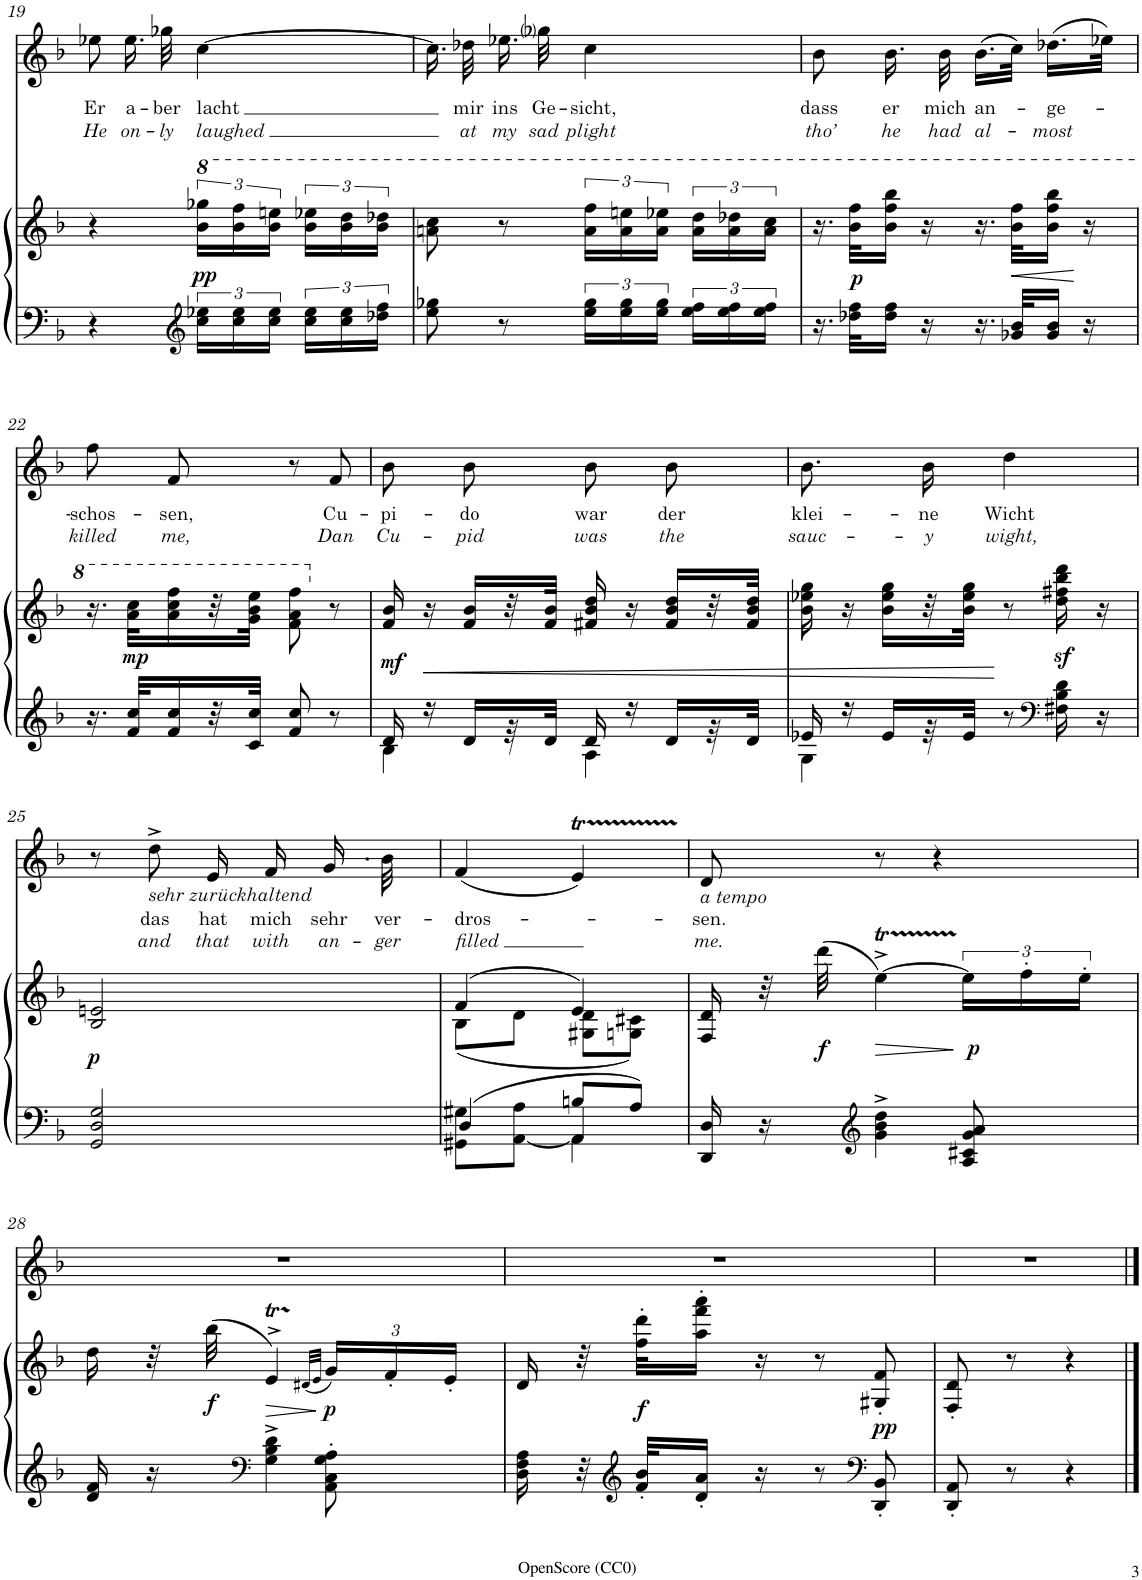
**kern	**kern	**dynam	**kern	**text	**text
*part2	*part2	*part2	*part1	*part1	*part1
*staff3	*staff2	*staff2/3	*staff1	*staff1	*staff1
*I"Piano	*	*	*I"Voice	*	*
*I'Pno	*	*	*	*	*
!!LO:PB:g=z
*clefF4	*clefG2	*	*clefG2	*	*
*k[b-]	*k[b-]	*	*k[b-]	*	*
*M4/8	*M4/8	*	*M4/8	*	*
=19	=19	=19	=19	=19	=19
!	!	!	!	!LO:LY:b	!LO:LY:b
4r	4r	.	8ee-X\	Er	He
!	!	!	!	!LO:LY:b	!LO:LY:b
.	.	.	16.ee-\	a-	on-
!	!	!	!	!LO:LY:b	!LO:LY:b
.	.	.	32gg-X\	-ber	-ly
*clefG2	*	*	*	*	*
*	*8va	*	*	*	*
!	!	!LO:DY:b	!	!LO:LY:b	!LO:LY:b
24cc\ 24ee-X\LL	24bb-\ 24ggg-X\LL	pp	[4cc\	lacht	laughed
24cc\ 24ee-\	24bb-\ 24fff\	.	.	.	.
24cc\ 24ee-\JJ	24bb-\ 24eeen\JJ	.	.	.	.
24cc\ 24ee-\LL	24bb-\ 24eee-X\LL	.	.	.	.
24cc\ 24ee-\	24bb-\ 24ddd\	.	.	.	.
24dd-X\ 24ff\JJ	24bb-\ 24ddd-X\JJ	.	.	.	.
=20	=20	=20	=20	=20	=20
8ee\ 8gg-X\	8aan\ 8ccc\	.	16.cc\]	.	.
!	!	!	!	!LO:LY:b	!LO:LY:b
.	.	.	32dd-X\	mir	at
!	!	!	!	!LO:LY:b	!LO:LY:b
8r	8r	.	16.ee-X\	ins	my
!	!	!	!	!LO:LY:b	!LO:LY:b
.	.	.	32gg-i\	Ge-	sad
!	!	!	!	!LO:LY:b	!LO:LY:b
24ee\ 24gg-\LL	24aa\ 24fff\LL	.	4cc\	-sicht,	plight
24ee\ 24gg-\	24aa\ 24eeen\	.	.	.	.
24ee\ 24gg-\JJ	24aa\ 24eee-X\JJ	.	.	.	.
24ee\ 24ff\LL	24aa\ 24ddd\LL	.	.	.	.
24ee\ 24ff\	24aa\ 24ddd-X\	.	.	.	.
24ee\ 24ff\JJ	24aa\ 24ccc\JJ	.	.	.	.
=21	=21	=21	=21	=21	=21
!	!	!	!	!LO:LY:b	!LO:LY:b
16.r	16.r	.	8b-\	dass	tho’
!	!	!LO:DY:b	!	!	!
32dd-X\ 32ff\KLL	32bb-\ 32fff\KLL	p	.	.	.
!	!	!	!	!LO:LY:b	!LO:LY:b
16dd-\ 16ff\JJ	16bb-\ 16fff\ 16bbb-\JJ	.	16.b-\	er	he
16r	16r	.	.	.	.
!	!	!	!	!LO:LY:b	!LO:LY:b
.	.	.	32b-\	mich	had
!	!	!	!	!LO:LY:b	!LO:LY:b
16.r	16.r	.	(16.b-\LL	an-	al-
!	!	!LO:HP:b	!	!	!
32g-X/ 32b-/KLL	32bb-\ 32fff\KLL	<	32cc\JJk)	.	.
!	!	!	!	!LO:LY:b	!LO:LY:b
16g-/ 16b-/JJ	16bb-\ 16fff\ 16bbb-\JJ	.	(16.dd-X\LL	-ge-	-most
16r	16r	[	.	.	.
.	.	.	32ee-X\JJk)	.	.
!!LO:LB:g=z
=22	=22	=22	=22	=22	=22
!	!	!	!	!LO:LY:b	!LO:LY:b
16.r	16.r	.	8ff\	-schos-	killed
!	!	!LO:DY:b	!	!	!
32f/ 32cc/KLL	32aa\ 32ccc\KLL	mp	.	.	.
!	!	!	!	!LO:LY:b	!LO:LY:b
16f/ 16cc/	16aa\ 16ccc\ 16fff\	.	8f/	-sen,	me,
32r	32r	.	.	.	.
32c/ 32cc/JJJ	32gg\ 32bb-\ 32eee\JJJ	.	.	.	.
8f/ 8cc/	8ff\ 8aa\ 8fff\	.	8r	.	.
*	*X8va	*	*	*	*
!	!	!	!	!LO:LY:b	!LO:LY:b
8r	8r	.	8f/	Cu-	Dan
=23	=23	=23	=23	=23	=23
*^	*	*	*	*	*
!	!	!	!LO:DY:b	!	!LO:LY:b	!LO:LY:b
16d/	4B-\	16f/ 16b-/	mf	8b-\	-pi-	Cu-
!	!	!	!LO:HP:b	!	!	!
16r	.	16r	<	.	.	.
!	!	!	!	!	!LO:LY:b	!LO:LY:b
16d/LL	.	16f/ 16b-/LL	.	8b-\	-do	-pid
32r	.	32r	.	.	.	.
32d/JJJ	.	32f/ 32b-/JJJ	.	.	.	.
!	!	!	!	!	!LO:LY:b	!LO:LY:b
16d/	4A\	16f#X/ 16b-/ 16dd/	.	8b-\	war	was
16r	.	16r	.	.	.	.
!	!	!	!	!	!LO:LY:b	!LO:LY:b
16d/LL	.	16f#/ 16b-/ 16dd/LL	.	8b-\	der	the
32r	.	32r	.	.	.	.
32d/JJJ	.	32f#/ 32b-/ 32dd/JJJ	.	.	.	.
=24	=24	=24	=24	=24	=24	=24
!	!	!	!	!	!LO:LY:b	!LO:LY:b
16e-X/	4G\	16b-\ 16ee-X\ 16gg\	.	8.b-\	klei-	sauc-
16r	.	16r	.	.	.	.
16e-/LL	.	16b-\ 16ee-\ 16gg\LL	.	.	.	.
!	!	!	!	!	!LO:LY:b	!LO:LY:b
32r	.	32r	.	16b-\	-ne	-y
32e-/JJJ	.	32b-\ 32ee-\ 32gg\JJJ	.	.	.	.
!	!	!	!	!	!LO:LY:b	!LO:LY:b
8r	4ryy	8r	[	4dd\	Wicht	wight,
*clefF4	*	*	*	*	*	*
16F#X\ 16B-\ 16d\	.	16dd\z< 16ff#X\z< 16bb-\z< 16ddd\z<	.	.	.	.
16r	.	16r	.	.	.	.
*v	*v	*	*	*	*	*
!!LO:LB:g=z
=25	=25	=25	=25	=25	=25
!	!	!LO:DY:b	!	!	!
2GG/ 2D/ 2G/	2B-/ 2en/	p	8r	.	.
!	!	!	!LO:TX:b:i:t=sehr zurückhaltend	!	!
!	!	!	!	!LO:LY:b	!LO:LY:b
.	.	.	8dd^\	das	and
!	!	!	!	!LO:LY:b	!LO:LY:b
.	.	.	16e/	hat	that
!	!	!	!	!LO:LY:b	!LO:LY:b
.	.	.	16f/	mich	with
!	!	!	!	!LO:LY:b	!LO:LY:b
.	.	.	16.g/	sehr	an-
!	!	!	!	!LO:LY:b	!LO:LY:b
.	.	.	32b-\	ver-	-ger
=26	=26	=26	=26	=26	=26
*^	*^	*	*	*	*
*	*^	*	*	*	*	*	*
!	!	!	!	!	!	!	!LO:LY:b	!LO:LY:b
4D/	8GG#X\ 8G#X\L	4ryy	(4f/	(8B-\L	.	(4f/	-dros-	filled
.	[8AA\ 8A\J	.	.	8d\J	.	.	.	.
8Bn/L	4AA\]	4AA/	4e/)	8G#X\ 8d\L	.	4et/)	.	.
8A/J	.	.	.	8Gn\ 8c#X\J)	.	.	.	.
*v	*v	*v	*	*	*	*	*	*
=27	=27	=27	=27	=27	=27	=27
!	!	!	!	!LO:TX:b:i:t=a tempo	!	!
!	!	!	!	!	!LO:LY:b	!LO:LY:b
*	*v	*v	*	*	*	*
16DD/ 16D/	16F/ 16d/	.	8d/	-sen.	me.
16r	32r	.	.	.	.
!	!	!LO:DY:b	!	!	!
.	(32ddd\	f	.	.	.
*clefG2	*	*	*	*	*
!	!	!LO:HP:b	!	!	!
4g\^ 4b-\^ 4dd\^	[4eet^\)	>	8r	.	.
.	.	.	4r	.	.
!	!	!LO:DY:n=1:b	!	!	!
8A/ 8c#X/ 8g/ 8a/	24ee\LL]	] p	.	.	.
.	24ff'\	.	.	.	.
.	24ee'\JJ	.	.	.	.
!!LO:LB:g=z
=28	=28	=28	=28	=28	=28
16d/ 16f/	16dd\	.	2r	.	.
16r	32r	.	.	.	.
!	!	!LO:DY:b	!	!	!
.	(32bb-\	f	.	.	.
*clefF4	*	*	*	*	*
!	!	!LO:HP:b	!	!	!
4G\^ 4B-\^ 4d\^	4et^>/)	>	.	.	.
.	(32qd#X/LLL	.	.	.	.
.	32qe/JJJ	.	.	.	.
*	*Xbrackettup	*	*	*	*
!	!	!LO:DY:n=1:b	!	!	!
8AA\' 8C\' 8G\' 8A\'	24g/LL)	] p	.	.	.
.	24f'/	.	.	.	.
.	24e'/JJ	.	.	.	.
=29	=29	=29	=29	=29	=29
16D\ 16F\ 16A\	16d/	.	2r	.	.
32r	32r	.	.	.	.
*clefG2	*	*	*	*	*
!	!	!LO:DY:b	!	!	!
32f/' 32b-/'KLL	32ff\' 32ddd\'KLL	f	.	.	.
16d/' 16a/'JJ	16aa\' 16fff\' 16aaa\'JJ	.	.	.	.
16r	16r	.	.	.	.
8r	8r	.	.	.	.
*clefF4	*	*	*	*	*
!	!	!LO:DY:b	!	!	!
8DD/' 8BB-/'	8G#X/' 8f/'	pp	.	.	.
=30	=30	=30	=30	=30	=30
8DD/' 8AA/'	8F/' 8d/'	.	2r	.	.
8r	8r	.	.	.	.
4r	4r	.	.	.	.
==	==	==	==	==	==
*-	*-	*-	*-	*-	*-
